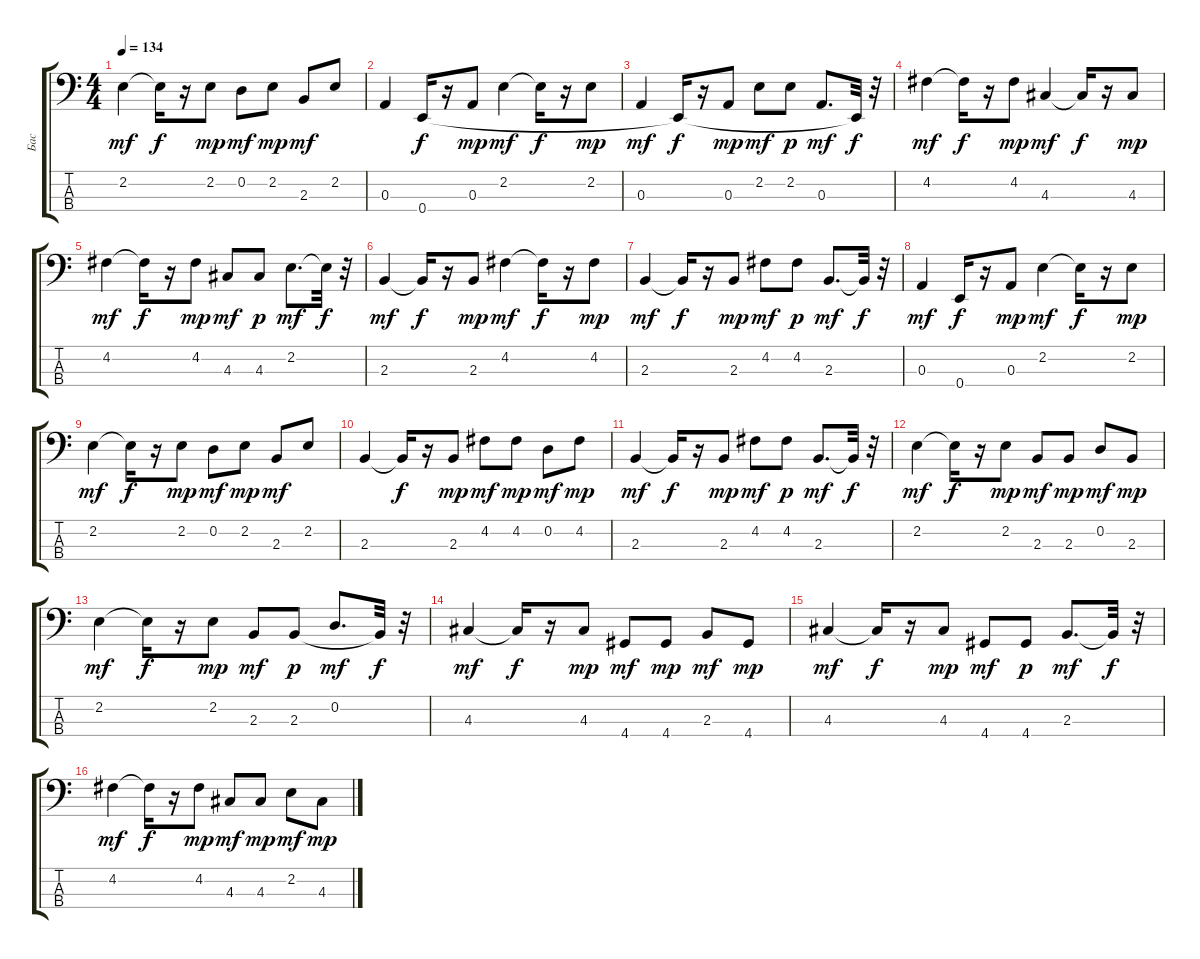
\track ("Бас" "Бас") {instrument fretlessbass}
\staff {score tabs}
\tuning (G2 D2 A1 E1) {hide}
\ts (4 4)
\tempo 134
\clef f4
\ks c
2.2.4{dy mf} 2.2{t}.16{dy f} r.16 2.2.8{dy mp} 0.2.8{dy mf} 2.2.8{dy mp} 2.3.8{dy mf} 2.2.8 |
0.3.4 0.4{t}.16{dy f} r.16 0.3.8{dy mp} 2.2.4{dy mf} 2.2{t}.16{dy f} r.16 2.2.8{dy mp} |
0.3.4{dy mf} 0.4{t}.16{dy f} r.16 0.3.8{dy mp} 2.2.8{dy mf} 2.2.8{dy p} 0.3.8{d dy mf} 0.4{t}.32{dy f} r.32 |
4.2.4{dy mf} 4.2{t}.16{dy f} r.16 4.2.8{dy mp} 4.3.4{dy mf} 4.3{t}.16{dy f} r.16 4.3.8{dy mp} |
4.2.4{dy mf} 4.2{t}.16{dy f} r.16 4.2.8{dy mp} 4.3.8{dy mf} 4.3.8{dy p} 2.2.8{d dy mf} 2.2{t}.32{dy f} r.32 |
2.3.4{dy mf} 2.3{t}.16{dy f} r.16 2.3.8{dy mp} 4.2.4{dy mf} 4.2{t}.16{dy f} r.16 4.2.8{dy mp} |
2.3.4{dy mf} 2.3{t}.16{dy f} r.16 2.3.8{dy mp} 4.2.8{dy mf} 4.2.8{dy p} 2.3.8{d dy mf} 2.3{t}.32{dy f} r.32 |
0.3.4{dy mf} 0.4.16{dy f} r.16 0.3.8{dy mp} 2.2.4{dy mf} 2.2{t}.16{dy f} r.16 2.2.8{dy mp} |
2.2.4{dy mf} 2.2{t}.16{dy f} r.16 2.2.8{dy mp} 0.2.8{dy mf} 2.2.8{dy mp} 2.3.8{dy mf} 2.2.8 |
2.3.4 2.3{t}.16{dy f} r.16 2.3.8{dy mp} 4.2.8{dy mf} 4.2.8{dy mp} 0.2.8{dy mf} 4.2.8{dy mp} |
2.3.4{dy mf} 2.3{t}.16{dy f} r.16 2.3.8{dy mp} 4.2.8{dy mf} 4.2.8{dy p} 2.3.8{d dy mf} 2.3{t}.32{dy f} r.32 |
2.2.4{dy mf} 2.2{t}.16{dy f} r.16 2.2.8{dy mp} 2.3.8{dy mf} 2.3.8{dy mp} 0.2.8{dy mf} 2.3.8{dy mp} |
2.2.4{dy mf} 2.2{t}.16{dy f} r.16 2.2.8{dy mp} 2.3.8{dy mf} 2.3.8{dy p} 0.2.8{d dy mf} 2.3{t}.32{dy f} r.32 |
4.3.4{dy mf} 4.3{t}.16{dy f} r.16 4.3.8{dy mp} 4.4.8{dy mf} 4.4.8{dy mp} 2.3.8{dy mf} 4.4.8{dy mp} |
4.3.4{dy mf} 4.3{t}.16{dy f} r.16 4.3.8{dy mp} 4.4.8{dy mf} 4.4.8{dy p} 2.3.8{d dy mf} 2.3{t}.32{dy f} r.32 |
4.2.4{dy mf} 4.2{t}.16{dy f} r.16 4.2.8{dy mp} 4.3.8{dy mf} 4.3.8{dy mp} 2.2.8{dy mf} 4.3.8{dy mp}
